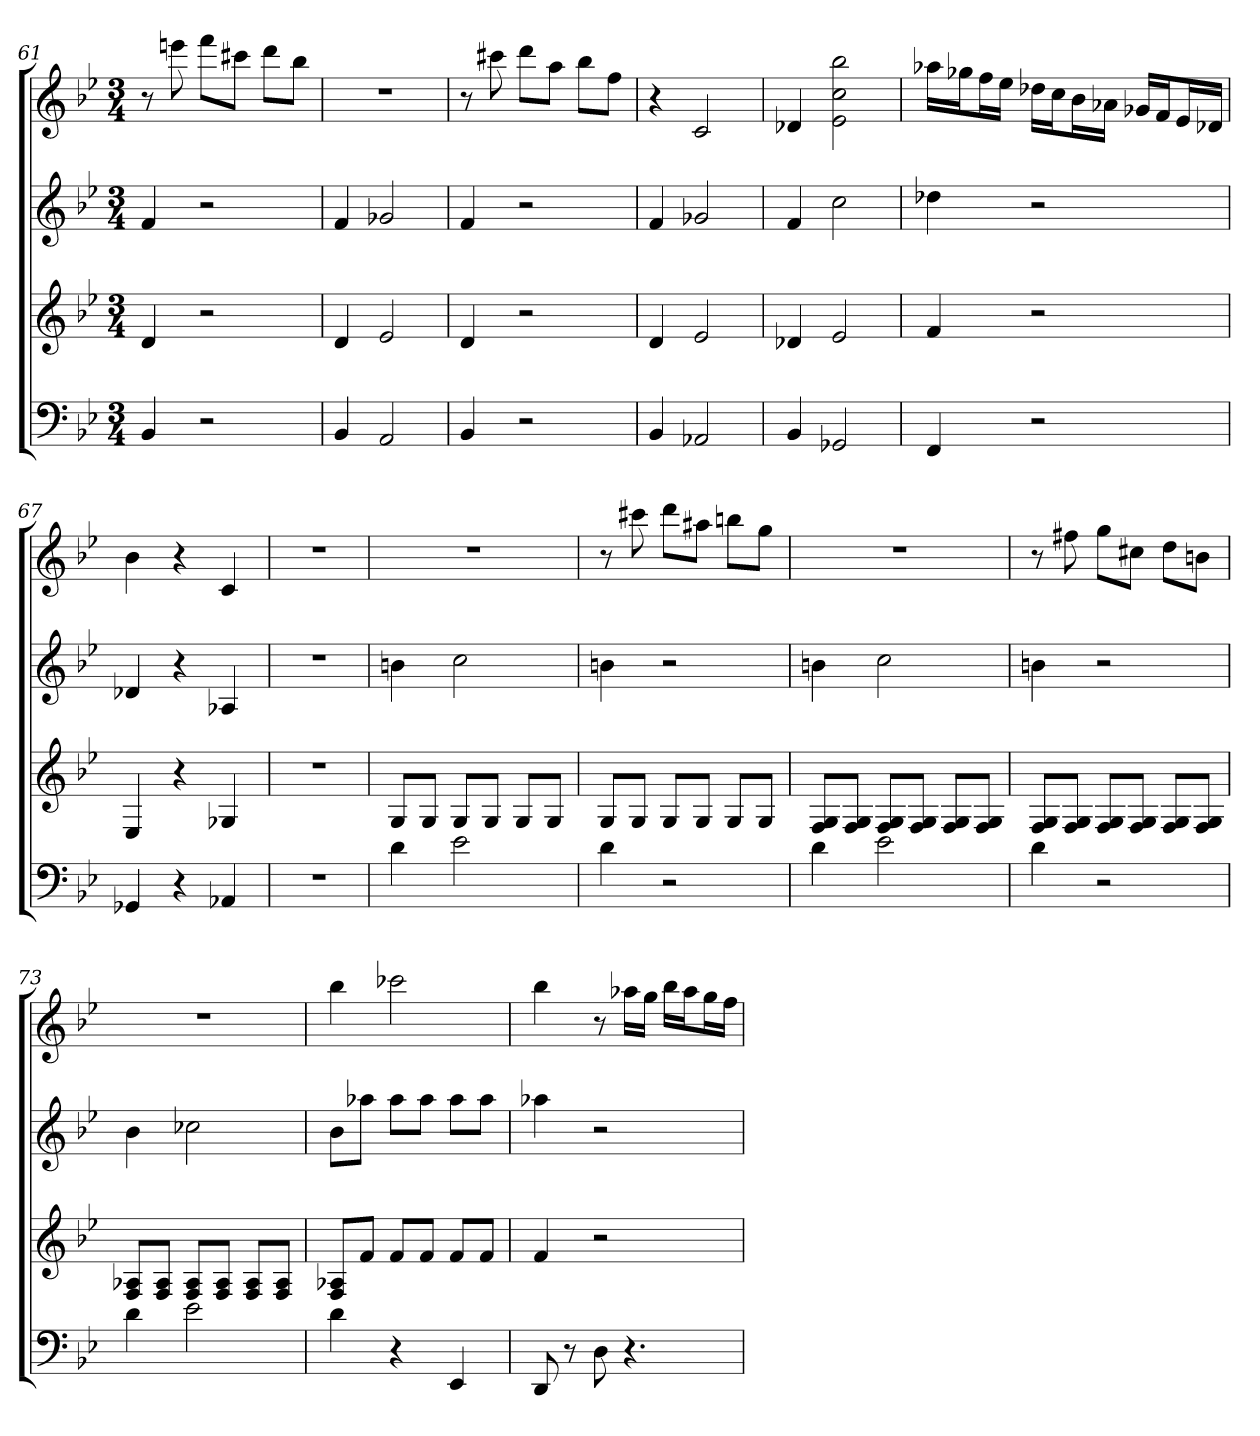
**kern	**kern	**kern	**kern
*part4	*part3	*part2	*part1
*staff4	*staff3	*staff2	*staff1
*k[b-e-]	*k[b-e-]	*k[b-e-]	*k[b-e-]
*B-:	*B-:	*B-:	*B-:
*M3/4	*M3/4	*M3/4	*M3/4
=61	=61	=61	=61
4BB-	4d	4f	8r
.	.	.	8eeen
2r	2r	2r	8fffL
.	.	.	8ccc#XJ
.	.	.	8dddL
.	.	.	8bb-J
=62	=62	=62	=62
4BB-	4d	4f	2.r
2AA	2e-	2g-X	.
=63	=63	=63	=63
4BB-	4d	4f	8r
.	.	.	8ccc#X
2r	2r	2r	8dddL
.	.	.	8aaJ
.	.	.	8bb-L
.	.	.	8ffJ
=64	=64	=64	=64
4BB-	4d	4f	4r
2AA-X	2e-	2g-X	2c
=65	=65	=65	=65
4BB-	4d-X	4f	4d-X
2GG-X	2e-	2cc	2e- 2cc 2bb-
=66	=66	=66	=66
4FF	4f	4dd-X	16aa-XLL
.	.	.	16gg-XJ
.	.	.	16ffL
.	.	.	16ee-JJ
2r	2r	2r	16dd-XLL
.	.	.	16ccJ
.	.	.	16b-L
.	.	.	16a-XJJ
.	.	.	16g-XLL
.	.	.	16fJ
.	.	.	16e-L
.	.	.	16d-XJJ
=67	=67	=67	=67
4GG-X	4E-	4d-X	4b-
4r	4r	4r	4r
4AA-X	4G-X	4A-X	4c
=68	=68	=68	=68
2.r	2.r	2.r	2.r
=69	=69	=69	=69
4d	8GL	4bn	2.r
.	8GJ	.	.
2e-	8GL	2cc	.
.	8GJ	.	.
.	8GL	.	.
.	8GJ	.	.
=70	=70	=70	=70
4d	8GL	4bn	8r
.	8GJ	.	8ccc#X
2r	8GL	2r	8dddL
.	8GJ	.	8aa#XJ
.	8GL	.	8bbnL
.	8GJ	.	8ggJ
=71	=71	=71	=71
4d	8F 8GL	4bn	2.r
.	8F 8GJ	.	.
2e-	8F 8GL	2cc	.
.	8F 8GJ	.	.
.	8F 8GL	.	.
.	8F 8GJ	.	.
=72	=72	=72	=72
4d	8F 8GL	4bn	8r
.	8F 8GJ	.	8ff#X
2r	8F 8GL	2r	8ggL
.	8F 8GJ	.	8cc#XJ
.	8F 8GL	.	8ddL
.	8F 8GJ	.	8bnJ
=73	=73	=73	=73
4d	8F 8A-XL	4b-	2.r
.	8F 8A-J	.	.
2e-	8F 8A-L	2cc-X	.
.	8F 8A-J	.	.
.	8F 8A-L	.	.
.	8F 8A-J	.	.
=74	=74	=74	=74
4d	8F 8A-XL	8b-L	4bb-
.	8fJ	8aa-XJ	.
4r	8fL	8aa-L	2ccc-X
.	8fJ	8aa-J	.
4EE-	8fL	8aa-L	.
.	8fJ	8aa-J	.
=75	=75	=75	=75
8DD	4f	4aa-X	4bb-
8r	.	.	.
8D	2r	2r	8r
4.r	.	.	16aa-XLL
.	.	.	16ggJJ
.	.	.	16bb-LL
.	.	.	16aa-J
.	.	.	16ggL
.	.	.	16ffJJ
=	=	=	=
*-	*-	*-	*-
